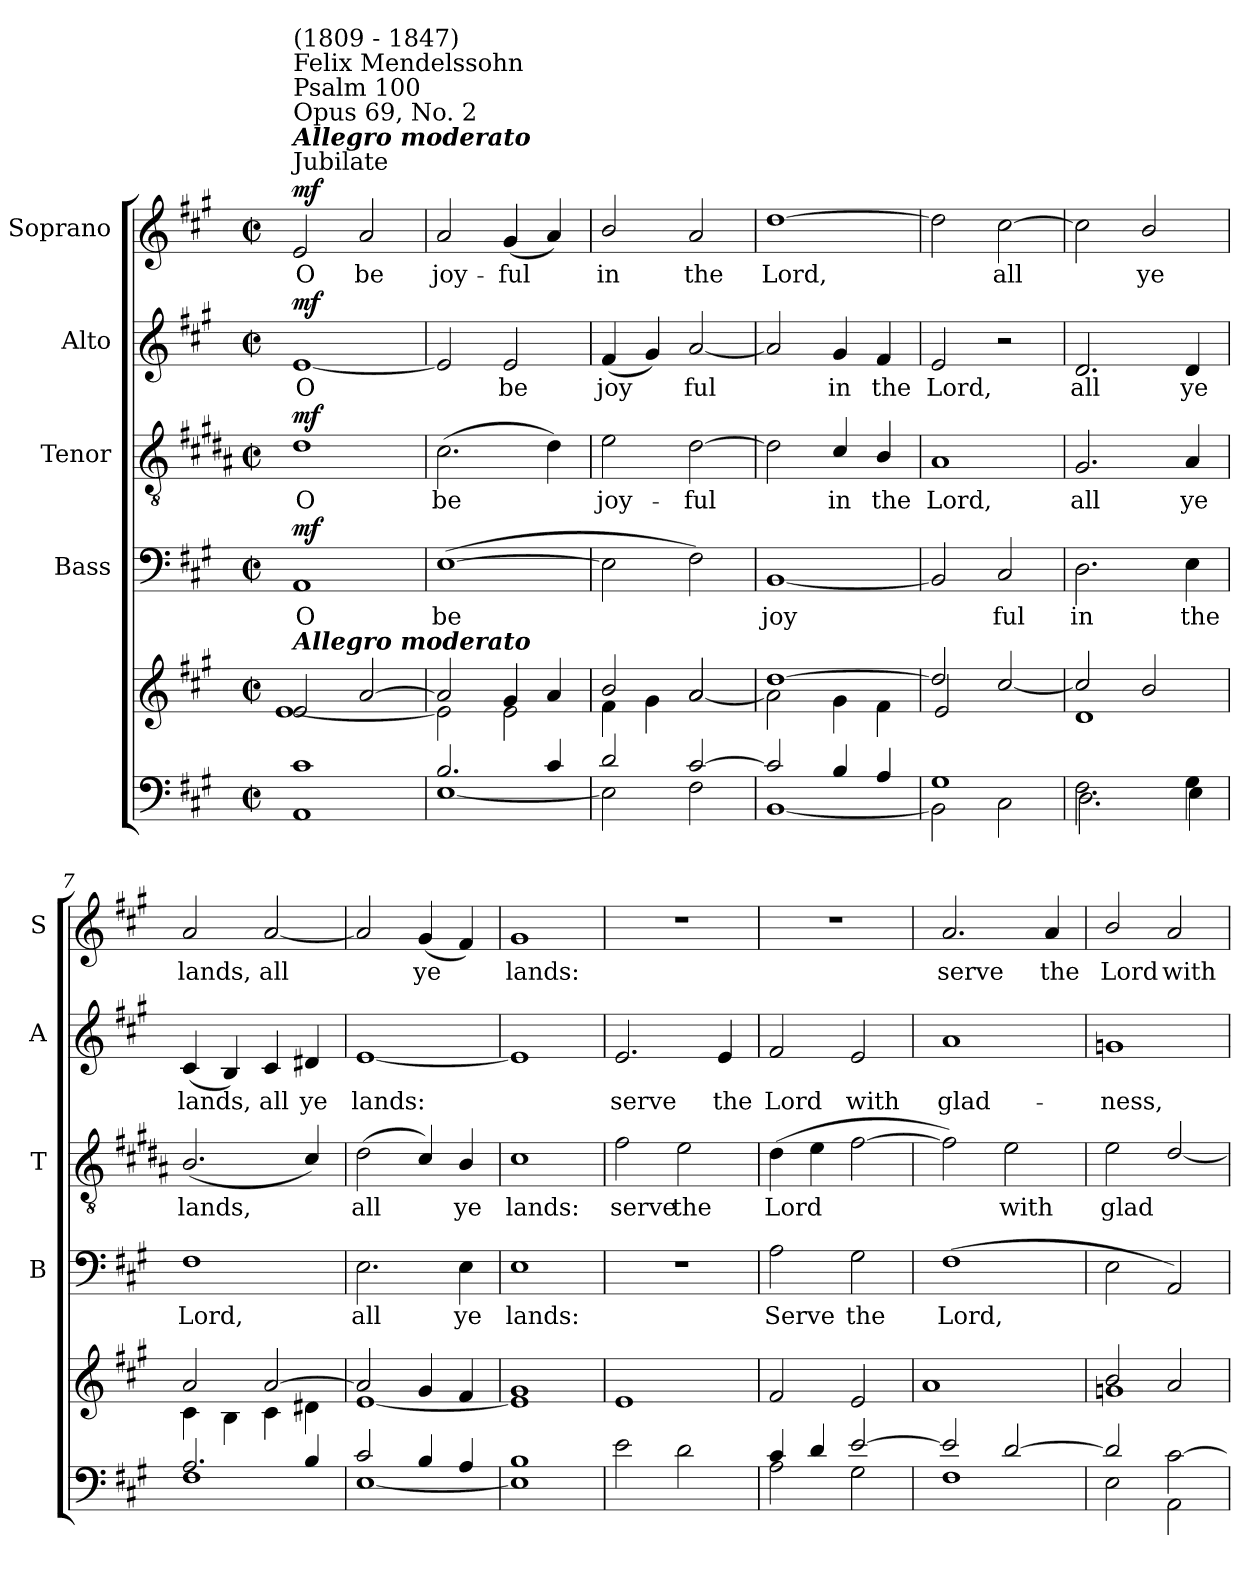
**kern	**dynam	**kern	**dynam	**kern	**text	**dynam	**kern	**text	**dynam	**kern	**text	**dynam	**kern	**text	**dynam
*part6	*part6	*part5	*part5	*part4	*part4	*part4	*part3	*part3	*part3	*part2	*part2	*part2	*part1	*part1	*part1
*staff6	*staff6	*staff5	*staff5	*staff4	*staff4	*staff4	*staff3	*staff3	*staff3	*staff2	*staff2	*staff2	*staff1	*staff1	*staff1
*	*	*	*	*I"Bass	*	*	*I"Tenor	*	*	*I"Alto	*	*	*I"Soprano	*	*
*	*	*	*	*I'B	*	*	*I'T	*	*	*I'A	*	*	*I'S	*	*
*clefF4	*	*clefG2	*	*clefF4	*	*	*clefGv2	*	*	*clefG2	*	*	*clefG2	*	*
*	*	*	*	*	*	*	*ITrd1c2	*	*	*	*	*	*	*	*
*k[f#c#g#]	*	*k[f#c#g#]	*	*k[f#c#g#]	*	*	*k[f#c#g#]	*	*	*k[f#c#g#]	*	*	*k[f#c#g#]	*	*
*A:	*	*A:	*	*A:	*	*	*A:	*	*	*A:	*	*	*A:	*	*
*M2/2	*	*M2/2	*	*M2/2	*	*	*M2/2	*	*	*M2/2	*	*	*M2/2	*	*
*met(c|)	*	*met(c|)	*	*met(c|)	*	*	*met(c|)	*	*	*met(c|)	*	*	*met(c|)	*	*
*MM120	*	*MM120	*	*MM120	*	*	*MM120	*	*	*MM120	*	*	*MM120	*	*
=1	=1	=1	=1	=1	=1	=1	=1	=1	=1	=1	=1	=1	=1	=1	=1
*^	*	*^	*	*	*	*	*	*	*	*	*	*	*	*	*
!	!	!	!	!	!	!	!	!	!	!	!	!	!	!	!LO:TX:a:t=Jubilate	!	!
!	!	!	!	!	!	!	!	!	!	!	!	!	!	!	!LO:TX:a:Bi:t=Allegro moderato	!	!
!	!	!	!	!	!	!	!	!	!	!	!	!	!	!	!LO:TX:a:t=Opus 69, No. 2	!	!
!	!	!	!	!	!	!	!	!	!	!	!	!	!	!	!LO:TX:a:t=Psalm 100	!	!
!	!	!	!	!	!	!	!	!	!	!	!	!	!	!	!LO:TX:a:t=Felix Mendelssohn	!	!
!	!	!	!	!	!	!	!	!	!	!	!	!	!	!	!LO:TX:a:t=(1809 - 1847)	!	!
!	!	!	!LO:TX:a:Bi:t=Allegro moderato	!	!	!	!	!	!	!	!	!	!	!	!	!	!
!	!	!LO:DY:b	!	!	!	!	!LO:LY:b	!	!	!LO:LY:b	!	!	!LO:LY:b	!	!	!LO:LY:b	!
!	!	!LO:DY:n=1:b	!	!	!LO:DY:b	!	!	!	!	!	!	!	!	!	!	!	!
!	!	!	!	!	!LO:DY:n=1:b	!	!	!LO:DY:b	!	!	!LO:DY:b	!	!	!LO:DY:b	!	!	!LO:DY:b
1c#	1AA	mf mf	2e/	[1e	mf mf	1AA	O	mf	1c#	O	mf	[1e	O	mf	2e/	O	mf
!	!	!	!	!	!	!	!	!	!	!	!	!	!	!	!	!LO:LY:b	!
.	.	.	[2a/	.	.	.	.	.	.	.	.	.	.	.	2a/	be	.
=2	=2	=2	=2	=2	=2	=2	=2	=2	=2	=2	=2	=2	=2	=2	=2	=2	=2
!	!	!	!	!	!	!	!LO:LY:b	!	!	!LO:LY:b	!	!	!	!	!	!LO:LY:b	!
2.B/	[1E	.	2a/]	2e\]	.	(>[1E	be	.	(>2.B\	be	.	2e/]	.	.	2a/	joy-	.
!	!	!	!	!	!	!	!	!	!	!	!	!	!LO:LY:b	!	!	!LO:LY:b	!
.	.	.	4g#/	2e\	.	.	.	.	.	.	.	2e/	be	.	(<4g#/	-ful	.
4c#/	.	.	4a/	.	.	.	.	.	4c#\)	.	.	.	.	.	4a/)	.	.
=3	=3	=3	=3	=3	=3	=3	=3	=3	=3	=3	=3	=3	=3	=3	=3	=3	=3
!	!	!	!	!	!	!	!	!	!	!LO:LY:b	!	!	!LO:LY:b	!	!	!LO:LY:b	!
2d/	2E\]	.	2b/	4f#\	.	2E\]	.	.	2d\	joy-	.	(<4f#/	joy­	.	2b/	in	.
.	.	.	.	4g#\	.	.	.	.	.	.	.	4g#/)	.	.	.	.	.
!	!	!	!	!	!	!	!	!	!	!LO:LY:b	!	!	!LO:LY:b	!	!	!LO:LY:b	!
[2c#/	2F#\	.	2a/	[2a/	.	2F#\)	.	.	[2c#\	-ful	.	[2a/	ful	.	2a/	the	.
=4	=4	=4	=4	=4	=4	=4	=4	=4	=4	=4	=4	=4	=4	=4	=4	=4	=4
!	!	!	!	!	!	!	!LO:LY:b	!	!	!	!	!	!	!	!	!LO:LY:b	!
2c#/]	[1BB	.	[1dd	2a\]	.	[1BB	joy­	.	2c#\]	.	.	2a/]	.	.	[1dd	Lord,	.
!	!	!	!	!	!	!	!	!	!	!LO:LY:b	!	!	!LO:LY:b	!	!	!	!
4B/	.	.	.	4g#\	.	.	.	.	4B/	in	.	4g#/	in	.	.	.	.
!	!	!	!	!	!	!	!	!	!	!LO:LY:b	!	!	!LO:LY:b	!	!	!	!
4A/	.	.	.	4f#\	.	.	.	.	4A/	the	.	4f#/	the	.	.	.	.
=5	=5	=5	=5	=5	=5	=5	=5	=5	=5	=5	=5	=5	=5	=5	=5	=5	=5
!	!	!	!	!	!	!	!	!	!	!LO:LY:b	!	!	!LO:LY:b	!	!	!	!
1G#	2BB\]	.	2dd/]	2e/	.	2BB/]	.	.	1G#	Lord,	.	2e/	Lord,	.	2dd\]	.	.
!	!	!	!	!	!	!	!LO:LY:b	!	!	!	!	!	!	!	!	!LO:LY:b	!
.	2C#\	.	[2cc#/	2ryy	.	2C#/	ful	.	.	.	.	2r	.	.	[2cc#\	all	.
=6	=6	=6	=6	=6	=6	=6	=6	=6	=6	=6	=6	=6	=6	=6	=6	=6	=6
!	!	!	!	!	!	!	!LO:LY:b	!	!	!LO:LY:b	!	!	!LO:LY:b	!	!	!	!
2.F#\	2.D\	.	2cc#/]	1d	.	2.D\	in	.	2.F#/	all	.	2.d/	all	.	2cc#\]	.	.
!	!	!	!	!	!	!	!	!	!	!	!	!	!	!	!	!LO:LY:b	!
.	.	.	2b/	.	.	.	.	.	.	.	.	.	.	.	2b/	ye	.
!	!	!	!	!	!	!	!LO:LY:b	!	!	!LO:LY:b	!	!	!LO:LY:b	!	!	!	!
4G#\	4E\	.	.	.	.	4E\	the	.	4G#/	ye	.	4d/	ye	.	.	.	.
=7	=7	=7	=7	=7	=7	=7	=7	=7	=7	=7	=7	=7	=7	=7	=7	=7	=7
!	!	!	!	!	!	!	!LO:LY:b	!	!	!LO:LY:b	!	!	!LO:LY:b	!	!	!LO:LY:b	!
2.A/	1F#	.	2a/	4c#\	.	1F#	Lord,	.	(<2.A/	lands,	.	(<4c#/	lands,	.	2a/	lands,	.
.	.	.	.	4B\	.	.	.	.	.	.	.	4B/)	.	.	.	.	.
!	!	!	!	!	!	!	!	!	!	!	!	!	!LO:LY:b	!	!	!LO:LY:b	!
.	.	.	[2a/	4c#\	.	.	.	.	.	.	.	4c#/	all	.	[2a/	all	.
!	!	!	!	!	!	!	!	!	!	!	!	!	!LO:LY:b	!	!	!	!
4B/	.	.	.	4d#X\	.	.	.	.	4B/)	.	.	4d#X/	ye	.	.	.	.
=8	=8	=8	=8	=8	=8	=8	=8	=8	=8	=8	=8	=8	=8	=8	=8	=8	=8
!	!	!	!	!	!	!	!LO:LY:b	!	!	!LO:LY:b	!	!	!LO:LY:b	!	!	!	!
2c#/	[1E	.	2a/]	[1e	.	2.E\	all	.	(<2c#\	all	.	[1e	lands:	.	2a/]	.	.
!	!	!	!	!	!	!	!	!	!	!	!	!	!	!	!	!LO:LY:b	!
4B/	.	.	4g#/	.	.	.	.	.	4B/)	.	.	.	.	.	(<4g#/	ye	.
!	!	!	!	!	!	!	!LO:LY:b	!	!	!LO:LY:b	!	!	!	!	!	!	!
4A/	.	.	4f#/	.	.	4E\	ye	.	4A/	ye	.	.	.	.	4f#/)	.	.
=9	=9	=9	=9	=9	=9	=9	=9	=9	=9	=9	=9	=9	=9	=9	=9	=9	=9
!	!	!	!	!	!	!	!LO:LY:b	!	!	!LO:LY:b	!	!	!	!	!	!LO:LY:b	!
1B	1E]	.	1g#	1e]	.	1E	lands:	.	1B	lands:	.	1e]	.	.	1g#	lands:	.
!!LO:PB:g=z
=10	=10	=10	=10	=10	=10	=10	=10	=10	=10	=10	=10	=10	=10	=10	=10	=10	=10
!	!	!	!	!	!	!	!	!	!	!LO:LY:b	!	!	!LO:LY:b	!	!	!	!
*v	*v	*	*	*	*	*	*	*	*	*	*	*	*	*	*	*	*
2e\	.	1ryy	1e	.	1r	.	.	2e\	serve	.	2.e/	serve	.	1r	.	.
!	!	!	!	!	!	!	!	!	!LO:LY:b	!	!	!	!	!	!	!
2d\	.	.	.	.	.	.	.	2d\	the	.	.	.	.	.	.	.
!	!	!	!	!	!	!	!	!	!	!	!	!LO:LY:b	!	!	!	!
.	.	.	.	.	.	.	.	.	.	.	4e/	the	.	.	.	.
=11	=11	=11	=11	=11	=11	=11	=11	=11	=11	=11	=11	=11	=11	=11	=11	=11
*^	*	*	*	*	*	*	*	*	*	*	*	*	*	*	*	*
!	!	!	!	!	!	!	!LO:LY:b	!	!	!LO:LY:b	!	!	!LO:LY:b	!	!	!	!
4c#/	2A\	.	1ryy	2f#/	.	2A\	Serve	.	(>4c#\	Lord	.	2f#/	Lord	.	1r	.	.
4d/	.	.	.	.	.	.	.	.	4d\	.	.	.	.	.	.	.	.
!	!	!	!	!	!	!	!LO:LY:b	!	!	!	!	!	!LO:LY:b	!	!	!	!
[2e/	2G#\	.	.	2e/	.	2G#\	the	.	[2e\	.	.	2e/	with	.	.	.	.
=12	=12	=12	=12	=12	=12	=12	=12	=12	=12	=12	=12	=12	=12	=12	=12	=12	=12
!	!	!	!	!	!	!	!LO:LY:b	!	!	!	!	!	!LO:LY:b	!	!	!LO:LY:b	!
2e/]	1F#	.	2.a/yy	1a	.	(>1F#	Lord,	.	2e\])	.	.	1a	glad-	.	2.a/	serve	.
!	!	!	!	!	!	!	!	!	!	!LO:LY:b	!	!	!	!	!	!	!
[2d/	.	.	.	.	.	.	.	.	2d\	with	.	.	.	.	.	.	.
!	!	!	!	!	!	!	!	!	!	!	!	!	!	!	!	!LO:LY:b	!
.	.	.	4a/yy	.	.	.	.	.	.	.	.	.	.	.	4a/	the	.
=13	=13	=13	=13	=13	=13	=13	=13	=13	=13	=13	=13	=13	=13	=13	=13	=13	=13
!	!	!	!	!	!	!	!	!	!	!LO:LY:b	!	!	!LO:LY:b	!	!	!LO:LY:b	!
2d/]	2E\	.	2b/	1gn	.	2E\	.	.	2d\	glad­	.	1gn	-ness,	.	2b/	Lord	.
!	!	!	!	!	!	!	!	!	!	!	!	!	!	!	!	!LO:LY:b	!
[2c#\	2AA\	.	2a/	.	.	2AA/)	.	.	[2c#/	.	.	.	.	.	2a/	with	.
*v	*v	*	*	*	*	*	*	*	*	*	*	*	*	*	*	*	*
*	*	*v	*v	*	*	*	*	*	*	*	*	*	*	*	*	*
=	=	=	=	=	=	=	=	=	=	=	=	=	=	=	=
*-	*-	*-	*-	*-	*-	*-	*-	*-	*-	*-	*-	*-	*-	*-	*-
